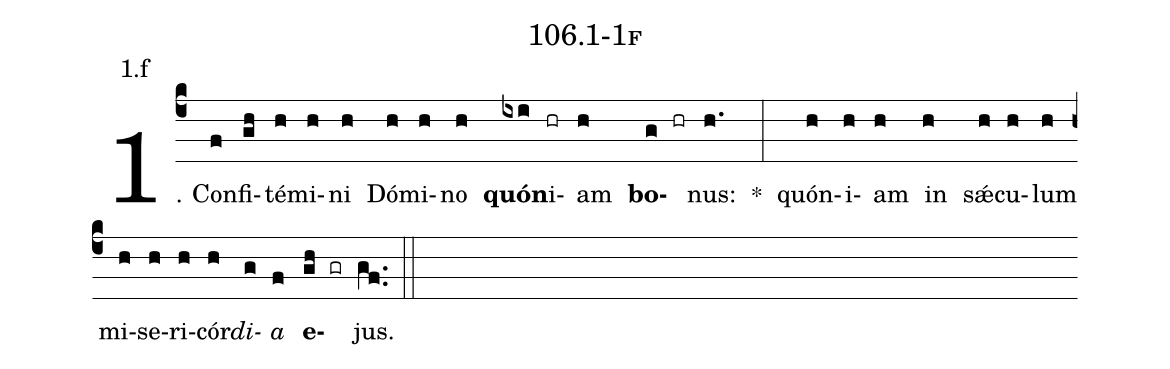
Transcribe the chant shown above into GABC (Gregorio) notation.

name: 106.1-1f;
annotation: 1.f;
%%
(c4)1. Con(f)fi(gh)té(h)mi(h)ni(h) Dó(h)mi(h)no(h) <b>quón</b>(ixi)i(hr)am(h) <b>bo</b>(g hr)nus:(h.) *(:) quón(h)i(h)am(h) in(h) sǽ(h)cu(h)lum(h) mi(h)se(h)ri(h)cór(h)<i>di</i>(g)<i>a</i>(f) <b>e</b>(gh gr)jus.(gf..) (::)
